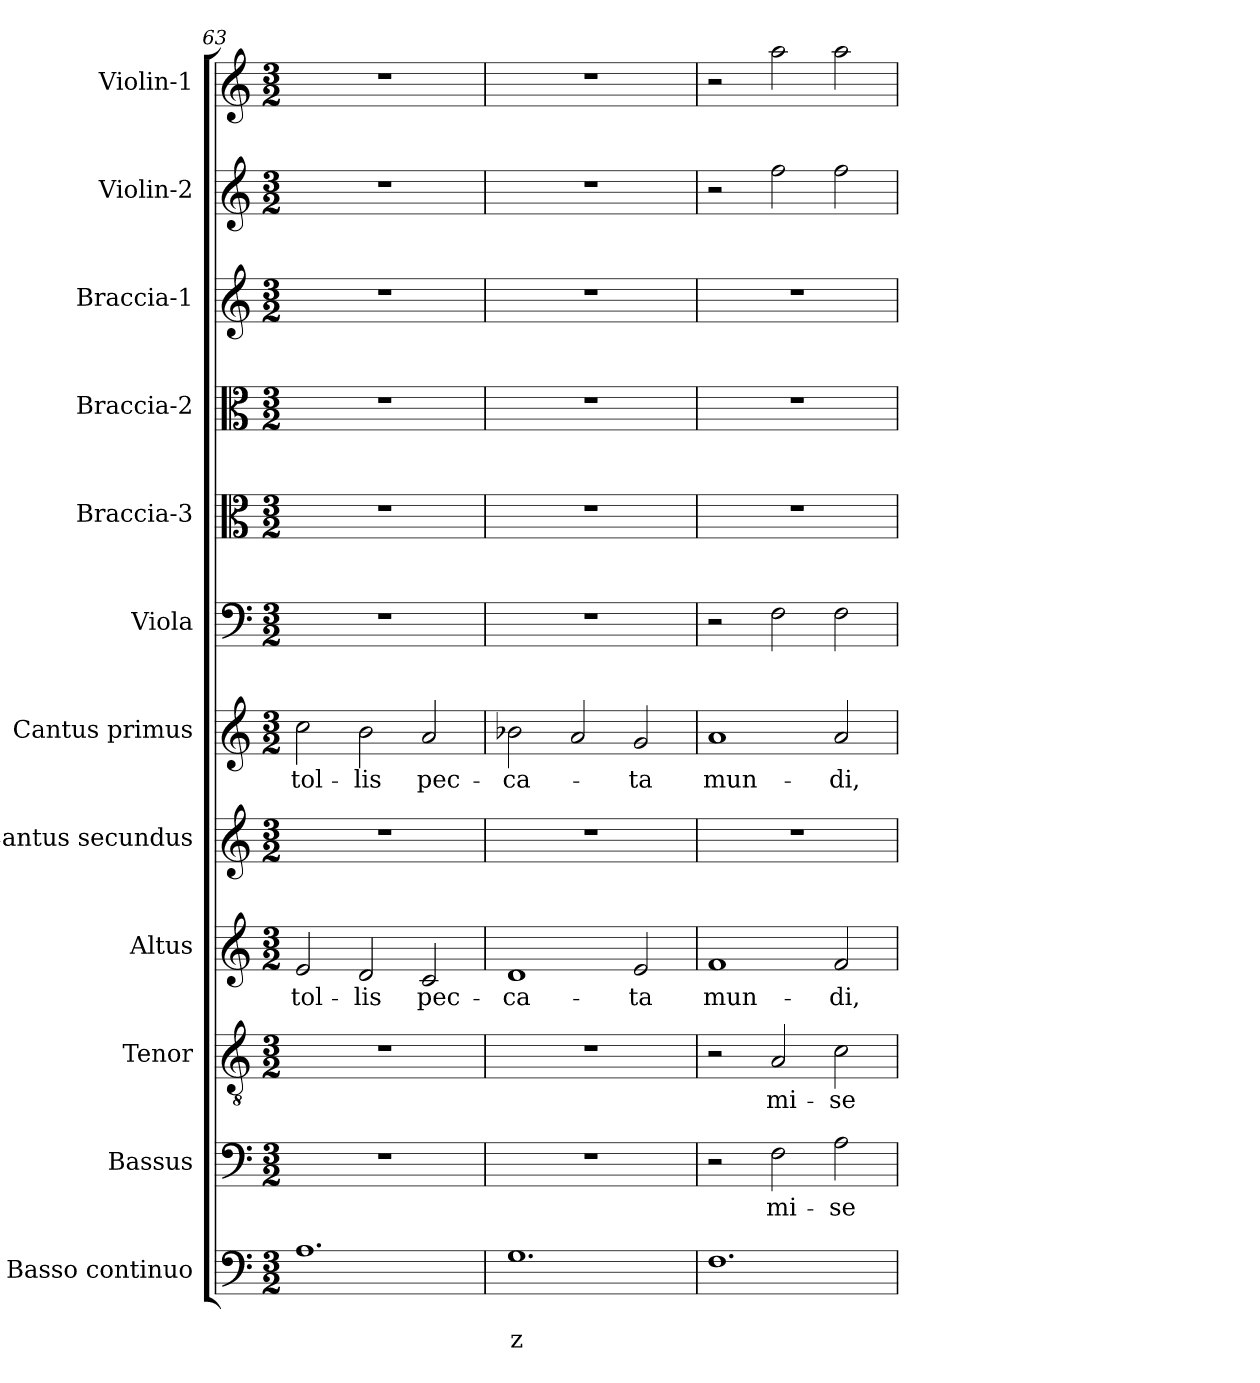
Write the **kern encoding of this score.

**kern	**text	**text	**kern	**text	**kern	**text	**kern	**text	**kern	**kern	**text	**kern	**kern	**kern	**kern	**kern	**kern
*part12	*part12	*part12	*part11	*part11	*part10	*part10	*part9	*part9	*part8	*part7	*part7	*part6	*part5	*part4	*part3	*part2	*part1
*staff12	*staff12	*staff12	*staff11	*staff11	*staff10	*staff10	*staff9	*staff9	*staff8	*staff7	*staff7	*staff6	*staff5	*staff4	*staff3	*staff2	*staff1
*I"Basso continuo	*	*	*I"Bassus	*	*I"Tenor	*	*I"Altus	*	*I"Cantus secundus	*I"Cantus primus	*	*I"Viola	*I"Braccia-3	*I"Braccia-2	*I"Braccia-1	*I"Violin-2	*I"Violin-1
*I'BC	*	*	*I'B	*	*I'T	*	*I'A	*	*I'C2	*I'C1	*	*I'Va	*I'Br3	*I'Br2	*I'Br1	*I'Vi2	*I'Vi1
*clefF4	*	*	*clefF4	*	*clefGv2	*	*clefG2	*	*clefG2	*clefG2	*	*clefF4	*clefC3	*clefC3	*clefG2	*clefG2	*clefG2
*k[]	*	*	*k[]	*	*k[]	*	*k[]	*	*k[]	*k[]	*	*k[]	*k[]	*k[]	*k[]	*k[]	*k[]
*C:	*	*	*C:	*	*C:	*	*C:	*	*C:	*C:	*	*C:	*C:	*C:	*C:	*C:	*C:
*M3/2	*	*	*M3/2	*	*M3/2	*	*M3/2	*	*M3/2	*M3/2	*	*M3/2	*M3/2	*M3/2	*M3/2	*M3/2	*M3/2
=63	=63	=63	=63	=63	=63	=63	=63	=63	=63	=63	=63	=63	=63	=63	=63	=63	=63
!	!	!	!	!	!	!	!	!LO:LY:b	!	!	!	!	!	!	!	!	!
!	!	!	!	!	!	!	!	!	!	!	!LO:LY:b	!	!	!	!	!	!
1.A	.	.	1.r	.	1.r	.	2e/	tol-	1.r	2cc\	tol-	1.r	1.r	1.r	1.r	1.r	1.r
!	!	!	!	!	!	!	!	!LO:LY:b	!	!	!	!	!	!	!	!	!
!	!	!	!	!	!	!	!	!	!	!	!LO:LY:b	!	!	!	!	!	!
.	.	.	.	.	.	.	2d/	-lis	.	2b\	-lis	.	.	.	.	.	.
!	!	!	!	!	!	!	!	!LO:LY:b	!	!	!	!	!	!	!	!	!
!	!	!	!	!	!	!	!	!	!	!	!LO:LY:b	!	!	!	!	!	!
.	.	.	.	.	.	.	2c/	pec-	.	2a/	pec-	.	.	.	.	.	.
=64	=64	=64	=64	=64	=64	=64	=64	=64	=64	=64	=64	=64	=64	=64	=64	=64	=64
!	!	!LO:LY:b	!	!	!	!	!	!	!	!	!	!	!	!	!	!	!
!	!	!	!	!	!	!	!	!LO:LY:b	!	!	!	!	!	!	!	!	!
!	!	!	!	!	!	!	!	!	!	!	!LO:LY:b	!	!	!	!	!	!
1.G	.	z	1.r	.	1.r	.	1d	-ca-	1.r	2b-X\	-ca-	1.r	1.r	1.r	1.r	1.r	1.r
.	.	.	.	.	.	.	.	.	.	2a/	.	.	.	.	.	.	.
!	!	!	!	!	!	!	!	!LO:LY:b	!	!	!	!	!	!	!	!	!
!	!	!	!	!	!	!	!	!	!	!	!LO:LY:b	!	!	!	!	!	!
.	.	.	.	.	.	.	2e/	-ta	.	2g/	-ta	.	.	.	.	.	.
=65	=65	=65	=65	=65	=65	=65	=65	=65	=65	=65	=65	=65	=65	=65	=65	=65	=65
!	!	!	!	!	!	!	!	!LO:LY:b	!	!	!	!	!	!	!	!	!
!	!	!	!	!	!	!	!	!	!	!	!LO:LY:b	!	!	!	!	!	!
1.F	.	.	2r	.	2r	.	1f	mun-	1.r	1a	mun-	2r	1.r	1.r	1.r	2r	2r
!	!	!	!	!LO:LY:b	!	!	!	!	!	!	!	!	!	!	!	!	!
!	!	!	!	!	!	!LO:LY:b	!	!	!	!	!	!	!	!	!	!	!
.	.	.	2F\	mi-	2A/	mi-	.	.	.	.	.	2F\	.	.	.	2ff\	2aa\
!	!	!	!	!LO:LY:b	!	!	!	!	!	!	!	!	!	!	!	!	!
!	!	!	!	!	!	!LO:LY:b	!	!	!	!	!	!	!	!	!	!	!
!	!	!	!	!	!	!	!	!LO:LY:b	!	!	!	!	!	!	!	!	!
!	!	!	!	!	!	!	!	!	!	!	!LO:LY:b	!	!	!	!	!	!
.	.	.	2A\	-se-	2c\	-se-	2f/	-di,	.	2a/	-di,	2F\	.	.	.	2ff\	2aa\
=	=	=	=	=	=	=	=	=	=	=	=	=	=	=	=	=	=
*-	*-	*-	*-	*-	*-	*-	*-	*-	*-	*-	*-	*-	*-	*-	*-	*-	*-
